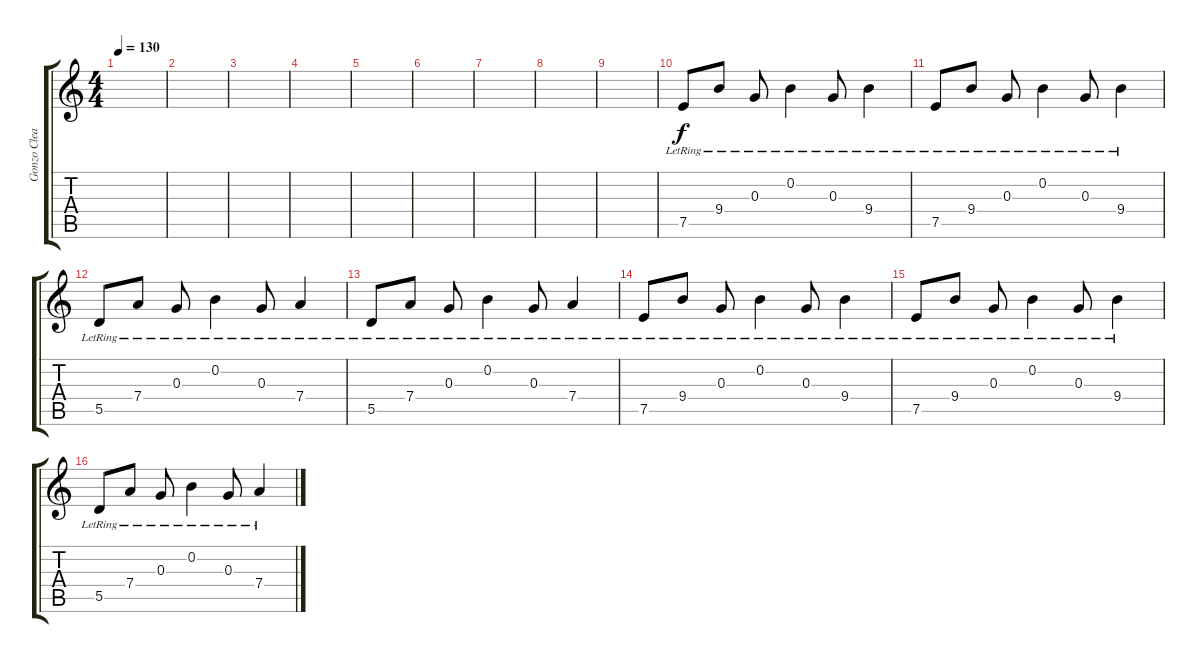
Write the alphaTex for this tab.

\track ("Gonzo Clean Guitar" "Gonzo Clea") {instrument electricguitarclean}
\staff {score tabs}
\tuning (E4 B3 G3 D3 A2 E2) {hide}
\ts (4 4)
\tempo 130
\clef g2
\ks c
|
|
|
|
|
|
|
|
|
7.5{lr}.8 9.4{lr}.8 0.3{lr}.8 0.2{lr}.4 0.3{lr}.8 9.4{lr}.4 |
7.5{lr}.8 9.4{lr}.8 0.3{lr}.8 0.2{lr}.4 0.3{lr}.8 9.4{lr}.4 |
5.5{lr}.8 7.4{lr}.8 0.3{lr}.8 0.2{lr}.4 0.3{lr}.8 7.4{lr}.4 |
5.5{lr}.8 7.4{lr}.8 0.3{lr}.8 0.2{lr}.4 0.3{lr}.8 7.4{lr}.4 |
7.5{lr}.8 9.4{lr}.8 0.3{lr}.8 0.2{lr}.4 0.3{lr}.8 9.4{lr}.4 |
7.5{lr}.8 9.4{lr}.8 0.3{lr}.8 0.2{lr}.4 0.3{lr}.8 9.4{lr}.4 |
5.5{lr}.8 7.4{lr}.8 0.3{lr}.8 0.2{lr}.4 0.3{lr}.8 7.4{lr}.4
